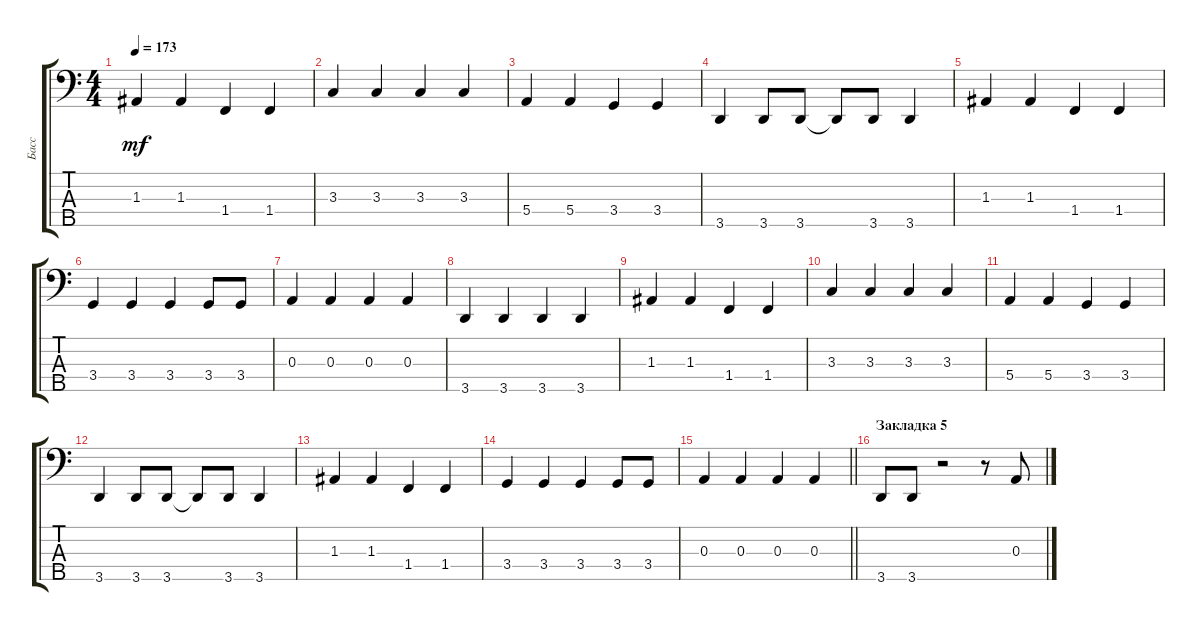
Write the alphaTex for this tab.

\track ("Басс" "Басс") {instrument electricbassfinger}
\staff {score tabs}
\tuning (G2 D2 A1 E1 B0) {hide}
\ts (4 4)
\tempo 173
\clef f4
\ks aminor
1.3.4{dy mf} 1.3.4 1.4.4 1.4.4 |
3.3.4 3.3.4 3.3.4 3.3.4 |
5.4.4 5.4.4 3.4.4 3.4.4 |
3.5.4 3.5.8 3.5.8 3.5{t}.8 3.5.8 3.5.4 |
1.3.4 1.3.4 1.4.4 1.4.4 |
3.4.4 3.4.4 3.4.4 3.4.8 3.4.8 |
0.3.4 0.3.4 0.3.4 0.3.4 |
\ks c
3.5.4 3.5.4 3.5.4 3.5.4 |
\ks aminor
1.3.4 1.3.4 1.4.4 1.4.4 |
3.3.4 3.3.4 3.3.4 3.3.4 |
5.4.4 5.4.4 3.4.4 3.4.4 |
3.5.4 3.5.8 3.5.8 3.5{t}.8 3.5.8 3.5.4 |
1.3.4 1.3.4 1.4.4 1.4.4 |
3.4.4 3.4.4 3.4.4 3.4.8 3.4.8 |
\barLineRight lightlight
0.3.4 0.3.4 0.3.4 0.3.4 |
\section ("" "Закладка 5")
\ks c
3.5.8 3.5.8 r.2 r.8 0.3.8
